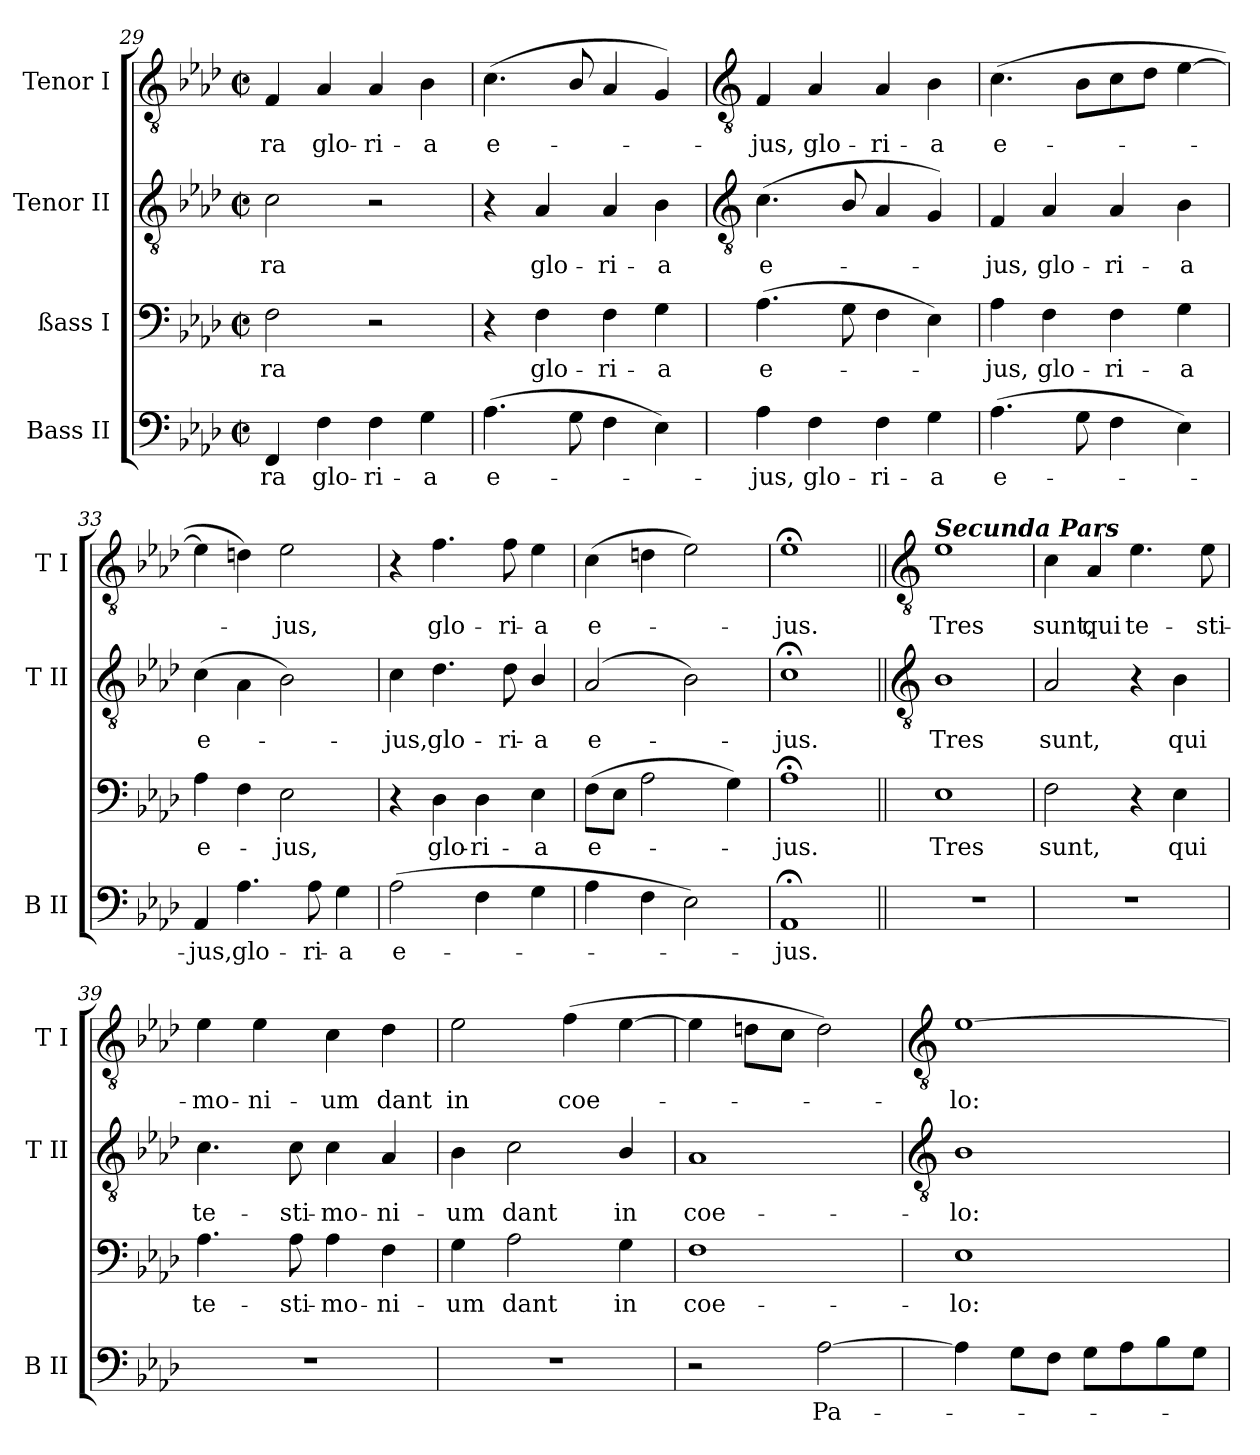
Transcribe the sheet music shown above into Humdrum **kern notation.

**kern	**text	**kern	**text	**kern	**text	**kern	**text
*part4	*part4	*part3	*part3	*part2	*part2	*part1	*part1
*staff4	*staff4	*staff3	*staff3	*staff2	*staff2	*staff1	*staff1
*I"Bass II	*	*I"ßass I	*	*I"Tenor II	*	*I"Tenor I	*
*I'B II	*	*	*	*I'T II	*	*I'T I	*
*clefF4	*	*clefF4	*	*clefGv2	*	*clefGv2	*
*k[b-e-a-d-]	*	*k[b-e-a-d-]	*	*k[b-e-a-d-]	*	*k[b-e-a-d-]	*
*A-:	*	*A-:	*	*A-:	*	*A-:	*
*M2/2	*	*M2/2	*	*M2/2	*	*M2/2	*
*met(c|)	*	*met(c|)	*	*met(c|)	*	*met(c|)	*
=29	=29	=29	=29	=29	=29	=29	=29
!	!LO:LY:b	!	!LO:LY:b	!	!LO:LY:b	!	!LO:LY:b
4FF	-ra	2F	ra	2c	ra	4F	ra
!	!LO:LY:b	!	!	!	!	!	!LO:LY:b
4F	glo-	.	.	.	.	4A-	glo-
!	!LO:LY:b	!	!	!	!	!	!LO:LY:b
4F	-ri-	2r	.	2r	.	4A-	-ri-
!	!LO:LY:b	!	!	!	!	!	!LO:LY:b
4G	-a	.	.	.	.	4B-	-a
=30	=30	=30	=30	=30	=30	=30	=30
!	!LO:LY:b	!	!	!	!	!	!LO:LY:b
(>4.A-	e-	4r	.	4r	.	(<4.c	e-
!	!	!	!LO:LY:b	!	!LO:LY:b	!	!
.	.	4F	glo-	4A-	glo-	.	.
8G	.	.	.	.	.	8B-/	.
!	!	!	!LO:LY:b	!	!LO:LY:b	!	!
4F	.	4F	-ri-	4A-	-ri-	4A-	.
!	!	!	!LO:LY:b	!	!LO:LY:b	!	!
4E-)	.	4G	-a	4B-	-a	4G)	.
!!LO:LB:g=z
=31	=31	=31	=31	=31	=31	=31	=31
*	*	*	*	*clefGv2	*	*clefGv2	*
!	!LO:LY:b	!	!LO:LY:b	!	!LO:LY:b	!	!LO:LY:b
4A-	jus,	(>4.A-	e-	(<4.c	e-	4F	jus,
!	!LO:LY:b	!	!	!	!	!	!LO:LY:b
4F	glo-	.	.	.	.	4A-	glo-
.	.	8G	.	8B-/	.	.	.
!	!LO:LY:b	!	!	!	!	!	!LO:LY:b
4F	-ri-	4F	.	4A-	.	4A-	-ri-
!	!LO:LY:b	!	!	!	!	!	!LO:LY:b
4G	-a	4E-)	.	4G)	.	4B-	-a
=32	=32	=32	=32	=32	=32	=32	=32
!	!LO:LY:b	!	!LO:LY:b	!	!LO:LY:b	!	!LO:LY:b
(>4.A-	e-	4A-	jus,	4F	jus,	(>4.c	e-
!	!	!	!LO:LY:b	!	!LO:LY:b	!	!
.	.	4F	glo-	4A-	glo-	.	.
8G	.	.	.	.	.	8B-L	.
!	!	!	!LO:LY:b	!	!LO:LY:b	!	!
4F	.	4F	-ri-	4A-	-ri-	8c	.
.	.	.	.	.	.	8d-J	.
!	!	!	!LO:LY:b	!	!LO:LY:b	!	!
4E-)	.	4G	-a	4B-	-a	[4e-	.
=33	=33	=33	=33	=33	=33	=33	=33
!	!LO:LY:b	!	!LO:LY:b	!	!LO:LY:b	!	!
4AA-	jus,	4A-	e-	(>4c	e-	4e-]	.
!	!LO:LY:b	!	!	!	!	!	!
4.A-	glo-	4F	.	4A-\	.	4dn)	.
!	!	!	!LO:LY:b	!	!	!	!LO:LY:b
.	.	2E-	-jus,	2B-)	.	2e-	jus,
!	!LO:LY:b	!	!	!	!	!	!
8A-	-ri-	.	.	.	.	.	.
!	!LO:LY:b	!	!	!	!	!	!
4G	-a	.	.	.	.	.	.
=34	=34	=34	=34	=34	=34	=34	=34
!	!LO:LY:b	!	!	!	!LO:LY:b	!	!
(>2A-	e-	4r	.	4c	jus,	4r	.
!	!	!	!LO:LY:b	!	!LO:LY:b	!	!LO:LY:b
.	.	4D-	glo-	4.d-	glo-	4.f	glo-
!	!	!	!LO:LY:b	!	!	!	!
4F	.	4D-	-ri-	.	.	.	.
!	!	!	!	!	!LO:LY:b	!	!LO:LY:b
.	.	.	.	8d-	-ri-	8f	-ri-
!	!	!	!LO:LY:b	!	!LO:LY:b	!	!LO:LY:b
4G	.	4E-	-a	4B-/	-a	4e-	-a
=35	=35	=35	=35	=35	=35	=35	=35
!	!	!	!LO:LY:b	!	!LO:LY:b	!	!LO:LY:b
4A-	.	(>8FL	e-	(<2A-	e-	(>4c	e-
.	.	8E-J	.	.	.	.	.
4F	.	2A-	.	.	.	4dn	.
2E-)	.	.	.	2B-)	.	2e-)	.
.	.	4G)	.	.	.	.	.
=36	=36	=36	=36	=36	=36	=36	=36
!	!LO:LY:b	!	!LO:LY:b	!	!LO:LY:b	!	!LO:LY:b
1AA-;<	jus.	1A-;<	jus.	1c;<	jus.	1e-;<	jus.
!!LO:LB:g=z
=37||	=37||	=37||	=37||	=37||	=37||	=37||	=37||
*	*	*	*	*clefGv2	*	*clefGv2	*
!	!	!	!	!	!	!LO:TX:a:Bi:t=Secunda Pars	!
!	!	!	!LO:LY:b	!	!LO:LY:b	!	!LO:LY:b
1r	.	1E-	Tres	1B-	Tres	1e-	Tres
=38	=38	=38	=38	=38	=38	=38	=38
!	!	!	!LO:LY:b	!	!LO:LY:b	!	!LO:LY:b
1r	.	2F	sunt,	2A-	sunt,	4c	sunt,
!	!	!	!	!	!	!	!LO:LY:b
.	.	.	.	.	.	4A-	qui
!	!	!	!	!	!	!	!LO:LY:b
.	.	4r	.	4r	.	4.e-	te-
!	!	!	!LO:LY:b	!	!LO:LY:b	!	!
.	.	4E-	qui	4B-	qui	.	.
!	!	!	!	!	!	!	!LO:LY:b
.	.	.	.	.	.	8e-	-sti-
=39	=39	=39	=39	=39	=39	=39	=39
!	!	!	!LO:LY:b	!	!LO:LY:b	!	!LO:LY:b
1r	.	4.A-	te-	4.c	te-	4e-	-mo-
!	!	!	!	!	!	!	!LO:LY:b
.	.	.	.	.	.	4e-	-ni-
!	!	!	!LO:LY:b	!	!LO:LY:b	!	!
.	.	8A-	-sti-	8c	-sti-	.	.
!	!	!	!LO:LY:b	!	!LO:LY:b	!	!LO:LY:b
.	.	4A-	-mo-	4c	-mo-	4c	-um
!	!	!	!LO:LY:b	!	!LO:LY:b	!	!LO:LY:b
.	.	4F	-ni-	4A-	-ni-	4d-	dant
=40	=40	=40	=40	=40	=40	=40	=40
!	!	!	!LO:LY:b	!	!LO:LY:b	!	!LO:LY:b
1r	.	4G	-um	4B-	-um	2e-	in
!	!	!	!LO:LY:b	!	!LO:LY:b	!	!
.	.	2A-	dant	2c	dant	.	.
!	!	!	!	!	!	!	!LO:LY:b
.	.	.	.	.	.	(>4f	coe-
!	!	!	!LO:LY:b	!	!LO:LY:b	!	!
.	.	4G	in	4B-/	in	[4e-	.
=41	=41	=41	=41	=41	=41	=41	=41
!	!	!	!LO:LY:b	!	!LO:LY:b	!	!
2r	.	1F	coe-	1A-	coe-	4e-]	.
.	.	.	.	.	.	8dnL	.
.	.	.	.	.	.	8cJ	.
!	!LO:LY:b	!	!	!	!	!	!
[2A-	Pa-	.	.	.	.	2d)	.
!!LO:LB:g=z
=42	=42	=42	=42	=42	=42	=42	=42
*	*	*	*	*clefGv2	*	*clefGv2	*
!	!	!	!LO:LY:b	!	!LO:LY:b	!	!LO:LY:b
4A-]	.	1E-	-lo:	1B-	-lo:	[1e-	lo:
8GL	.	.	.	.	.	.	.
8FJ	.	.	.	.	.	.	.
8GL	.	.	.	.	.	.	.
8A-	.	.	.	.	.	.	.
8B-	.	.	.	.	.	.	.
8GJ	.	.	.	.	.	.	.
=	=	=	=	=	=	=	=
*-	*-	*-	*-	*-	*-	*-	*-
